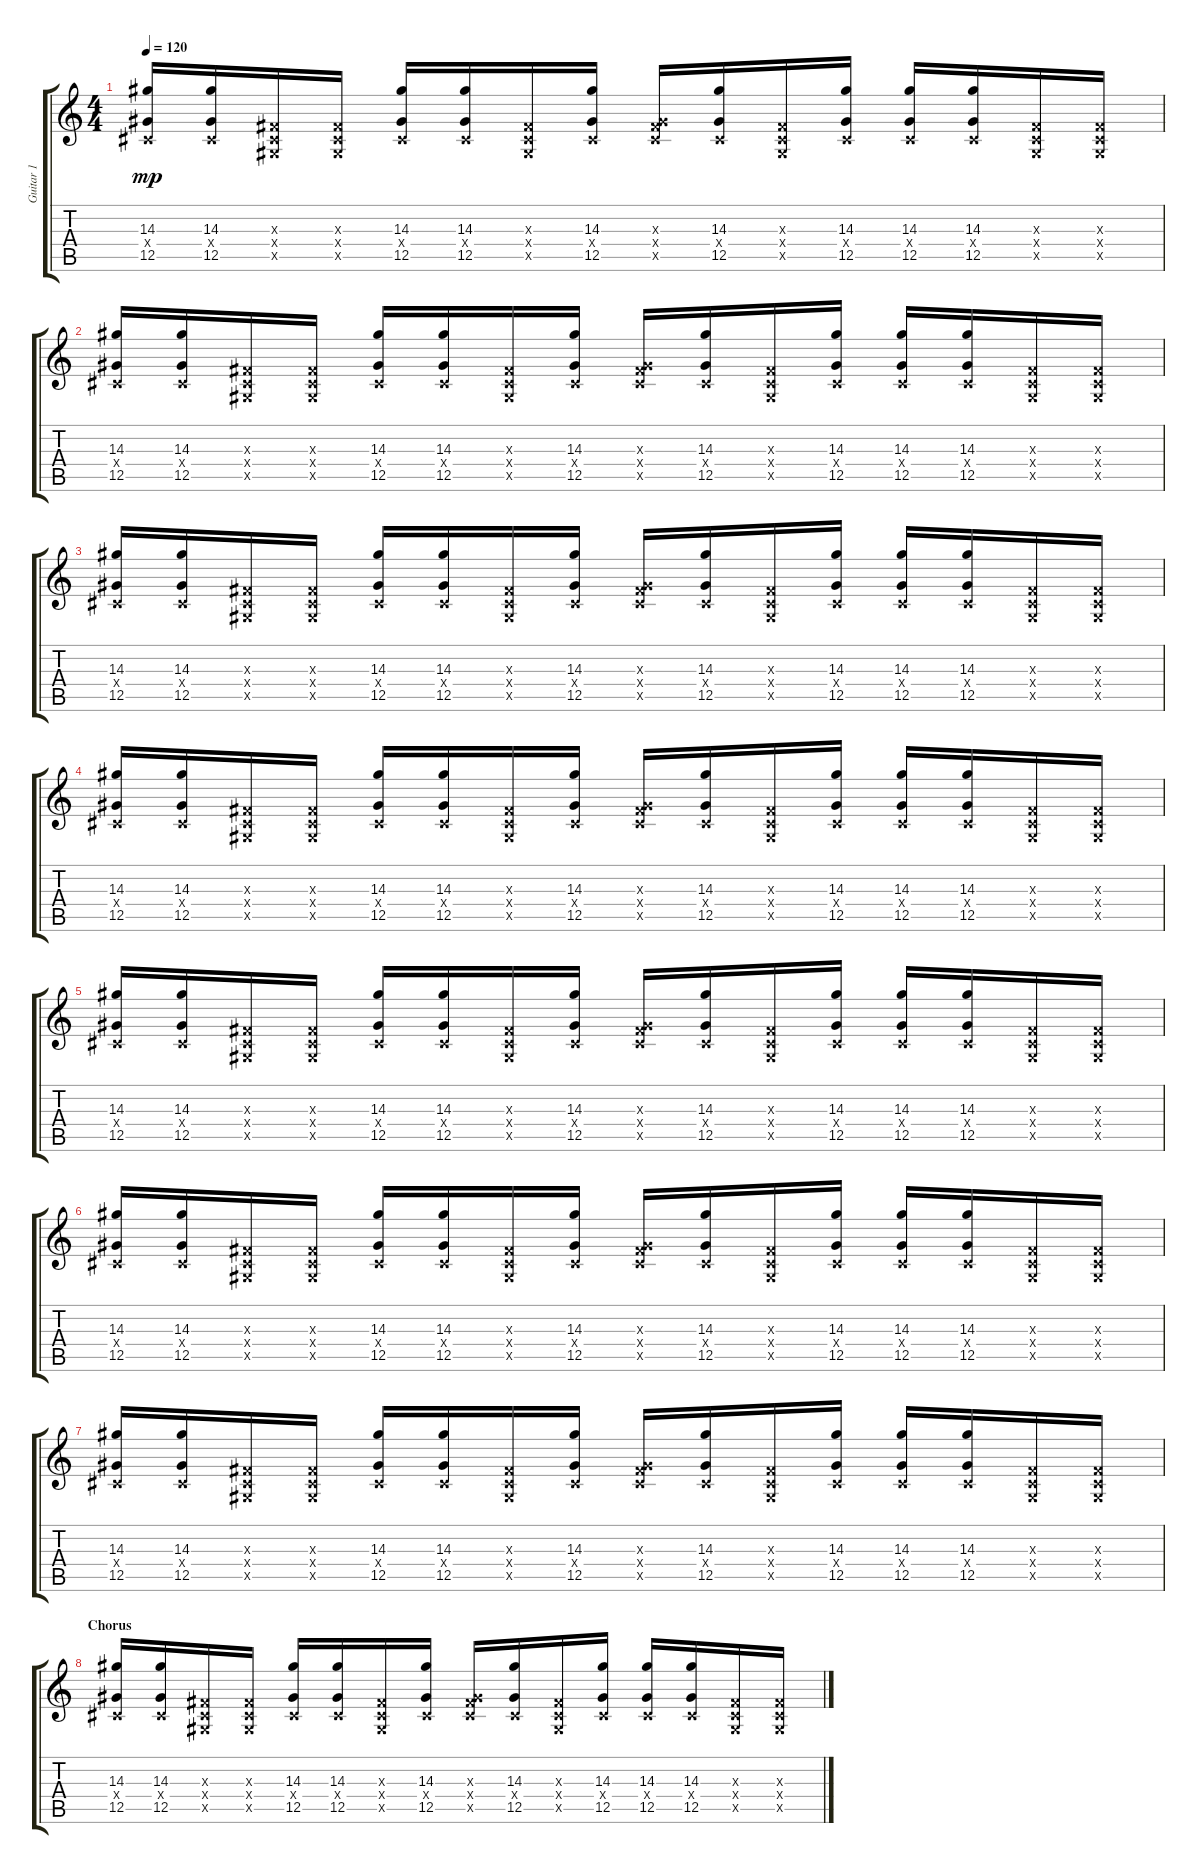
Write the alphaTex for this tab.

\track ("Guitar 1" "Guitar 1") {instrument electricguitarclean}
\staff {score tabs}
\tuning (Eb4 Bb3 Gb3 Db3 Ab2 Eb2) {hide}
\ts (4 4)
\tempo 120
\clef g2
\ks c
(14.3 0.4{x} 12.5).16{dy mp} (14.3 0.4{x} 12.5).16 (0.3{x} 0.4{x} 0.5{x}).16 (0.3{x} 0.4{x} 0.5{x}).16 (14.3 0.4{x} 12.5).16 (14.3 0.4{x} 12.5).16 (0.3{x} 0.4{x} 0.5{x}).16 (14.3 0.4{x} 12.5).16 (0.3{x} 0.4{x} 12.5{x}).16 (14.3 0.4{x} 12.5).16 (0.3{x} 0.4{x} 0.5{x}).16 (14.3 0.4{x} 12.5).16 (14.3 0.4{x} 12.5).16 (14.3 0.4{x} 12.5).16 (0.3{x} 0.4{x} 0.5{x}).16 (0.3{x} 0.4{x} 0.5{x}).16 |
(14.3 0.4{x} 12.5).16 (14.3 0.4{x} 12.5).16 (0.3{x} 0.4{x} 0.5{x}).16 (0.3{x} 0.4{x} 0.5{x}).16 (14.3 0.4{x} 12.5).16 (14.3 0.4{x} 12.5).16 (0.3{x} 0.4{x} 0.5{x}).16 (14.3 0.4{x} 12.5).16 (0.3{x} 0.4{x} 12.5{x}).16 (14.3 0.4{x} 12.5).16 (0.3{x} 0.4{x} 0.5{x}).16 (14.3 0.4{x} 12.5).16 (14.3 0.4{x} 12.5).16 (14.3 0.4{x} 12.5).16 (0.3{x} 0.4{x} 0.5{x}).16 (0.3{x} 0.4{x} 0.5{x}).16 |
(14.3 0.4{x} 12.5).16 (14.3 0.4{x} 12.5).16 (0.3{x} 0.4{x} 0.5{x}).16 (0.3{x} 0.4{x} 0.5{x}).16 (14.3 0.4{x} 12.5).16 (14.3 0.4{x} 12.5).16 (0.3{x} 0.4{x} 0.5{x}).16 (14.3 0.4{x} 12.5).16 (0.3{x} 0.4{x} 12.5{x}).16 (14.3 0.4{x} 12.5).16 (0.3{x} 0.4{x} 0.5{x}).16 (14.3 0.4{x} 12.5).16 (14.3 0.4{x} 12.5).16 (14.3 0.4{x} 12.5).16 (0.3{x} 0.4{x} 0.5{x}).16 (0.3{x} 0.4{x} 0.5{x}).16 |
(14.3 0.4{x} 12.5).16 (14.3 0.4{x} 12.5).16 (0.3{x} 0.4{x} 0.5{x}).16 (0.3{x} 0.4{x} 0.5{x}).16 (14.3 0.4{x} 12.5).16 (14.3 0.4{x} 12.5).16 (0.3{x} 0.4{x} 0.5{x}).16 (14.3 0.4{x} 12.5).16 (0.3{x} 0.4{x} 12.5{x}).16 (14.3 0.4{x} 12.5).16 (0.3{x} 0.4{x} 0.5{x}).16 (14.3 0.4{x} 12.5).16 (14.3 0.4{x} 12.5).16 (14.3 0.4{x} 12.5).16 (0.3{x} 0.4{x} 0.5{x}).16 (0.3{x} 0.4{x} 0.5{x}).16 |
(14.3 0.4{x} 12.5).16 (14.3 0.4{x} 12.5).16 (0.3{x} 0.4{x} 0.5{x}).16 (0.3{x} 0.4{x} 0.5{x}).16 (14.3 0.4{x} 12.5).16 (14.3 0.4{x} 12.5).16 (0.3{x} 0.4{x} 0.5{x}).16 (14.3 0.4{x} 12.5).16 (0.3{x} 0.4{x} 12.5{x}).16 (14.3 0.4{x} 12.5).16 (0.3{x} 0.4{x} 0.5{x}).16 (14.3 0.4{x} 12.5).16 (14.3 0.4{x} 12.5).16 (14.3 0.4{x} 12.5).16 (0.3{x} 0.4{x} 0.5{x}).16 (0.3{x} 0.4{x} 0.5{x}).16 |
(14.3 0.4{x} 12.5).16 (14.3 0.4{x} 12.5).16 (0.3{x} 0.4{x} 0.5{x}).16 (0.3{x} 0.4{x} 0.5{x}).16 (14.3 0.4{x} 12.5).16 (14.3 0.4{x} 12.5).16 (0.3{x} 0.4{x} 0.5{x}).16 (14.3 0.4{x} 12.5).16 (0.3{x} 0.4{x} 12.5{x}).16 (14.3 0.4{x} 12.5).16 (0.3{x} 0.4{x} 0.5{x}).16 (14.3 0.4{x} 12.5).16 (14.3 0.4{x} 12.5).16 (14.3 0.4{x} 12.5).16 (0.3{x} 0.4{x} 0.5{x}).16 (0.3{x} 0.4{x} 0.5{x}).16 |
(14.3 0.4{x} 12.5).16 (14.3 0.4{x} 12.5).16 (0.3{x} 0.4{x} 0.5{x}).16 (0.3{x} 0.4{x} 0.5{x}).16 (14.3 0.4{x} 12.5).16 (14.3 0.4{x} 12.5).16 (0.3{x} 0.4{x} 0.5{x}).16 (14.3 0.4{x} 12.5).16 (0.3{x} 0.4{x} 12.5{x}).16 (14.3 0.4{x} 12.5).16 (0.3{x} 0.4{x} 0.5{x}).16 (14.3 0.4{x} 12.5).16 (14.3 0.4{x} 12.5).16 (14.3 0.4{x} 12.5).16 (0.3{x} 0.4{x} 0.5{x}).16 (0.3{x} 0.4{x} 0.5{x}).16 |
\section ("" "Chorus")
(14.3 0.4{x} 12.5).16 (14.3 0.4{x} 12.5).16 (0.3{x} 0.4{x} 0.5{x}).16 (0.3{x} 0.4{x} 0.5{x}).16 (14.3 0.4{x} 12.5).16 (14.3 0.4{x} 12.5).16 (0.3{x} 0.4{x} 0.5{x}).16 (14.3 0.4{x} 12.5).16 (0.3{x} 0.4{x} 12.5{x}).16 (14.3 0.4{x} 12.5).16 (0.3{x} 0.4{x} 0.5{x}).16 (14.3 0.4{x} 12.5).16 (14.3 0.4{x} 12.5).16 (14.3 0.4{x} 12.5).16 (0.3{x} 0.4{x} 0.5{x}).16 (0.3{x} 0.4{x} 0.5{x}).16
